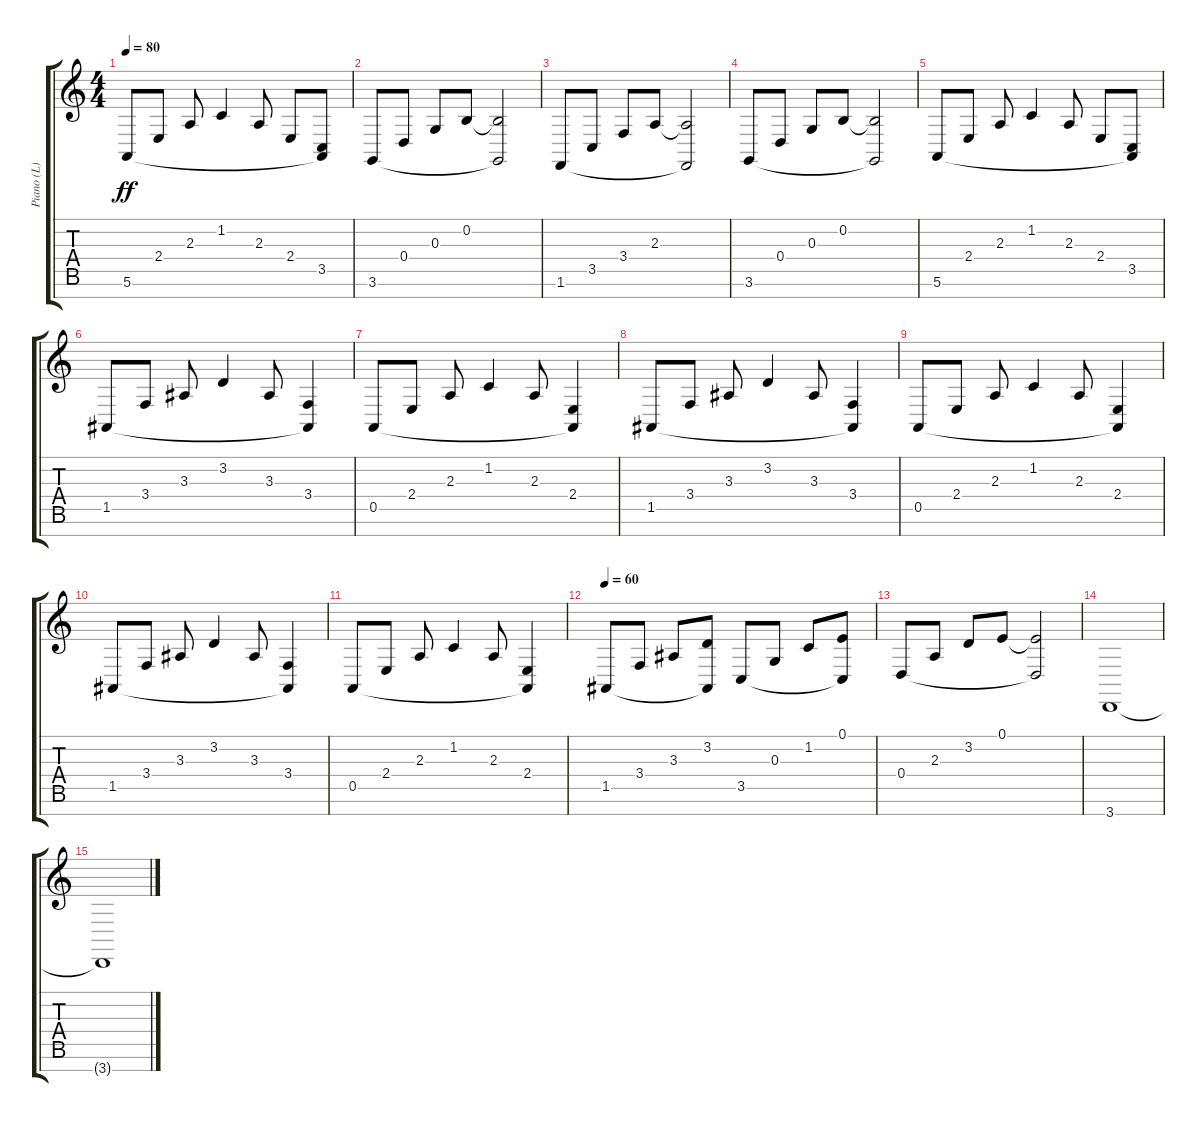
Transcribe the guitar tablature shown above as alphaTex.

\track ("Piano (L)" "Piano (L)") {instrument acousticgrandpiano}
\staff {score tabs}
\tuning (E4 B3 G3 D3 A2 E2 B1) {hide}
\ts (4 4)
\tempo 80
\clef g2
\ks c
5.6.8{dy ff} 2.4.8 2.3.8 1.2.4 2.3.8 2.4.8 (3.5 5.6{t}).8 |
3.6.8 0.4.8 0.3.8 0.2.8 (0.2{t} 3.6{t}).2 |
1.6.8 3.5.8 3.4.8 2.3.8 (2.3{t} 1.6{t}).2 |
3.6.8 0.4.8 0.3.8 0.2.8 (0.2{t} 3.6{t}).2 |
5.6.8 2.4.8 2.3.8 1.2.4 2.3.8 2.4.8 (3.5 5.6{t}).8 |
1.5.8 3.4.8 3.3.8 3.2.4 3.3.8 (3.4 1.5{t}).4 |
0.5.8 2.4.8 2.3.8 1.2.4 2.3.8 (2.4 0.5{t}).4 |
1.5.8 3.4.8 3.3.8 3.2.4 3.3.8 (3.4 1.5{t}).4 |
0.5.8 2.4.8 2.3.8 1.2.4 2.3.8 (2.4 0.5{t}).4 |
1.5.8 3.4.8 3.3.8 3.2.4 3.3.8 (3.4 1.5{t}).4 |
0.5.8 2.4.8 2.3.8 1.2.4 2.3.8 (2.4 0.5{t}).4 |
\tempo 60
1.5.8 3.4.8 3.3.8 (3.2 1.5{t}).8 3.5.8 0.3.8 1.2.8 (0.1 3.5{t}).8 |
0.4.8 2.3.8 3.2.8 0.1.8 (0.1{t} 0.4{t}).2 |
3.7.1 |
3.7{t}.1
